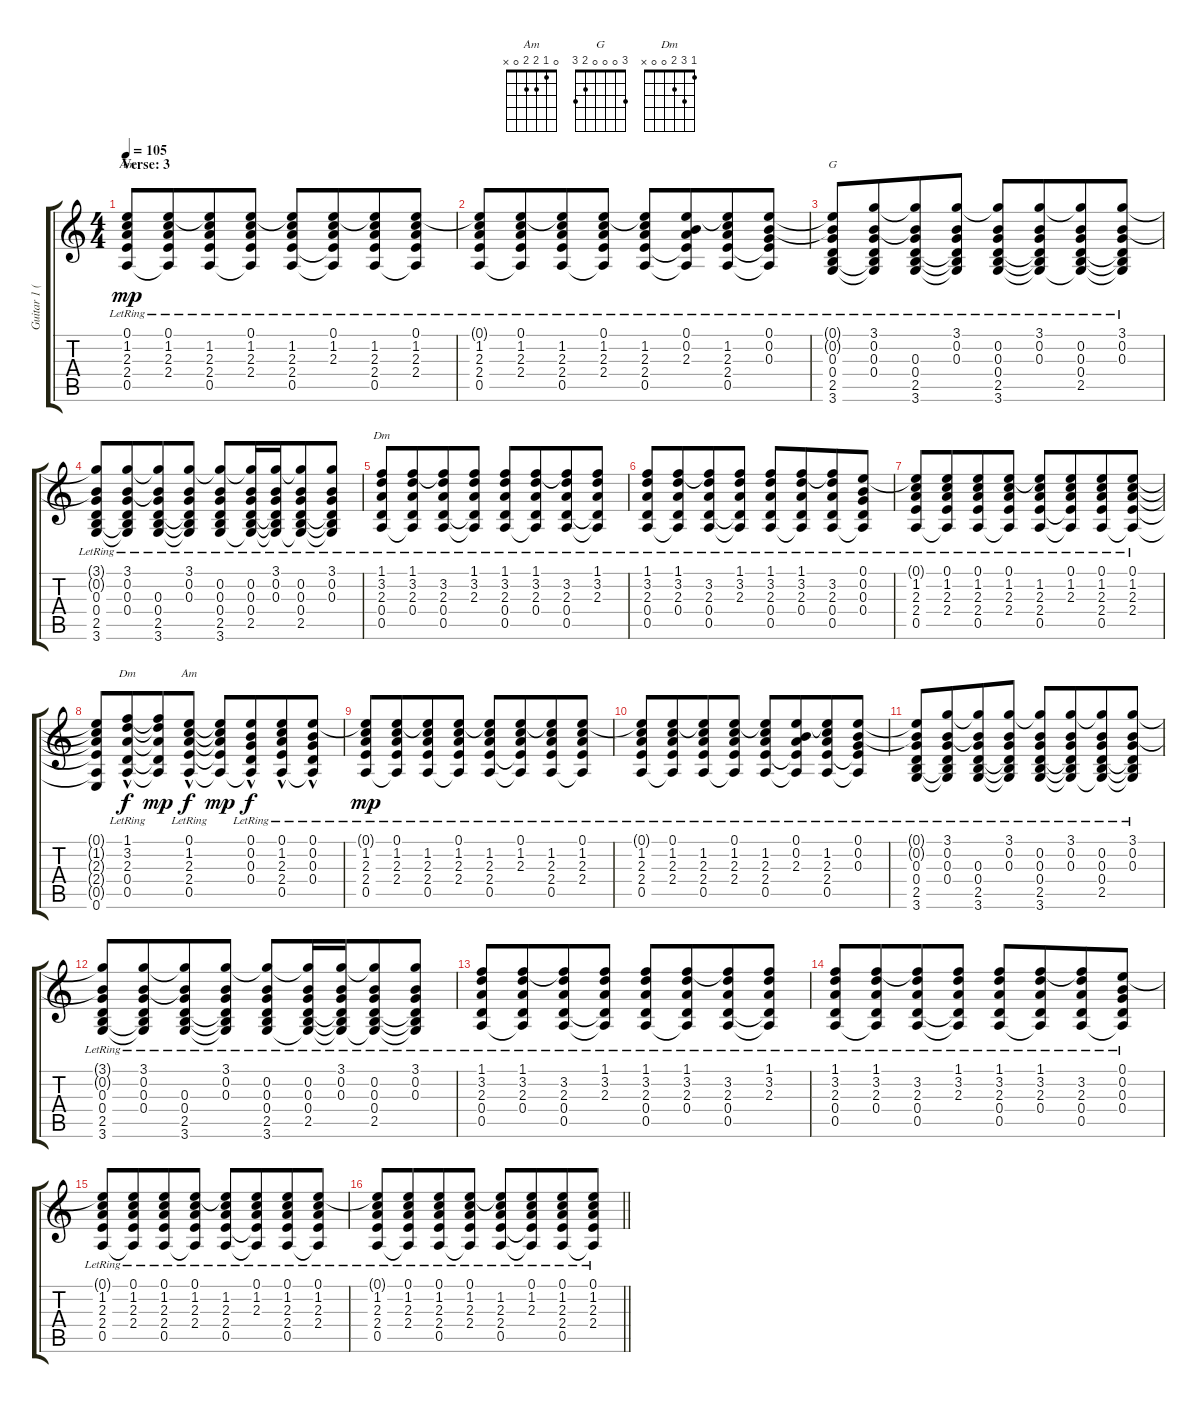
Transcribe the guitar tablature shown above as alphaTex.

\track ("Guitar 1 (Ruythm)" "Guitar 1 (") {instrument acousticguitarsteel}
\staff {score tabs}
\tuning (E4 B3 G3 D3 A2 E2) {hide}
\chord ("Am" x 1 2 2 0 x)
\chord ("G" 3 0 0 0 2 3)
\chord ("Dm" 1 3 2 0 x x)
\chord ("Dm" 1 3 2 0 0 x)
\chord ("Am" 0 1 2 2 0 x)
\ts (4 4)
\section ("" "Verse: 3")
\tempo 105
\clef g2
\ks c
(0.1{t} 1.2{lr} 2.3{lr} 2.4{lr} 0.5{lr}).8{ch "Am" dy mp} (0.1{lr} 1.2{lr} 2.3{lr} 2.4{lr} 0.5{t}).8{beam merge} (0.1{t} 1.2{lr} 2.3{lr} 2.4{lr} 0.5{lr}).8 (0.1{lr} 1.2{lr} 2.3{lr} 2.4{lr} 0.5{t}).8 (0.1{t} 1.2{lr} 2.3{lr} 2.4{lr} 0.5{lr}).8 (0.1{lr} 1.2{lr} 2.3 2.4{t} 0.5{t}).8{beam merge} (0.1{t} 1.2{lr} 2.3{lr} 2.4{lr} 0.5{lr}).8 (0.1{lr} 1.2{lr} 2.3{lr} 2.4{lr} 0.5{t}).8 |
(0.1{t} 1.2{lr} 2.3{lr} 2.4{lr} 0.5{lr}).8 (0.1{lr} 1.2{lr} 2.3{lr} 2.4{lr} 0.5{t}).8{beam merge} (0.1{t} 1.2{lr} 2.3{lr} 2.4{lr} 0.5{lr}).8 (0.1{lr} 1.2{lr} 2.3{lr} 2.4{lr} 0.5{t}).8 (0.1{t} 1.2{lr} 2.3{lr} 2.4{lr} 0.5{lr}).8 (0.1{lr} 0.2{lr} 2.3 2.4{t} 0.5{t}).8{beam merge} (0.1{t} 1.2{lr} 2.3{lr} 2.4{lr} 0.5{lr}).8 (0.1{lr} 0.2{lr} 0.3{lr} 2.4{t} 0.5{t}).8 |
(0.1{t} 0.2{t} 0.3{lr} 0.4{lr} 2.5{lr} 3.6{lr}).8{ch "G"} (3.1{lr} 0.2{lr} 0.3{lr} 0.4 2.5{t} 3.6{t}).8{beam merge} (3.1{t} 0.2{t} 0.3{lr} 0.4{lr} 2.5{lr} 3.6{lr}).8 (3.1{lr} 0.2{lr} 0.3{lr} 0.4{t} 2.5{t} 3.6{t}).8 (3.1{t} 0.2 0.3{lr} 0.4{lr} 2.5{lr} 3.6{lr}).8 (3.1{lr} 0.2{lr} 0.3{lr} 0.4{t} 2.5{t} 3.6{t}).8{beam merge} (3.1{t} 0.2 0.3{lr} 0.4{lr} 2.5 3.6{t}).8 (3.1{lr} 0.2{lr} 0.3{lr} 0.4{t} 2.5{t} 3.6{t}).8 |
(3.1{t} 0.2{t} 0.3{lr} 0.4{lr} 2.5{lr} 3.6{lr}).8 (3.1{lr} 0.2{lr} 0.3{lr} 0.4 2.5{t} 3.6{t}).8{beam merge} (3.1{t} 0.2{t} 0.3{lr} 0.4{lr} 2.5{lr} 3.6{lr}).8 (3.1{lr} 0.2{lr} 0.3{lr} 0.4{t} 2.5{t} 3.6{t}).8 (3.1{t} 0.2 0.3{lr} 0.4{lr} 2.5{lr} 3.6{lr}).8 (3.1{t} 0.2{lr} 0.3{lr} 0.4 2.5 3.6{t}).16 (3.1{lr} 0.2{lr} 0.3{lr} 0.4{t} 2.5{t} 3.6{t}).16{beam merge} (3.1{t} 0.2 0.3{lr} 0.4{lr} 2.5 3.6{t}).8 (3.1{lr} 0.2{lr} 0.3{lr} 0.4{t} 2.5{t} 3.6{t}).8 |
(1.1{lr} 3.2{lr} 2.3{lr} 0.4{lr} 0.5{lr}).8{ch "Dm"} (1.1{lr} 3.2{lr} 2.3{lr} 0.4{lr} 0.5{t}).8{beam merge} (1.1{t} 3.2{lr} 2.3{lr} 0.4{lr} 0.5{lr}).8 (1.1{lr} 3.2{lr} 2.3{lr} 0.4{t} 0.5{t}).8 (1.1{lr} 3.2{lr} 2.3{lr} 0.4{lr} 0.5{lr}).8 (1.1{lr} 3.2{lr} 2.3{lr} 0.4{lr} 0.5{t}).8{beam merge} (1.1{t} 3.2{lr} 2.3{lr} 0.4{lr} 0.5{lr}).8 (1.1{lr} 3.2{lr} 2.3{lr} 0.4{t} 0.5{t}).8 |
(1.1{lr} 3.2{lr} 2.3{lr} 0.4{lr} 0.5{lr}).8 (1.1{lr} 3.2{lr} 2.3{lr} 0.4{lr} 0.5{t}).8{beam merge} (1.1{t} 3.2{lr} 2.3{lr} 0.4{lr} 0.5{lr}).8 (1.1{lr} 3.2{lr} 2.3{lr} 0.4{t} 0.5{t}).8 (1.1{lr} 3.2{lr} 2.3{lr} 0.4{lr} 0.5{lr}).8 (1.1{lr} 3.2{lr} 2.3{lr} 0.4{lr} 0.5{t}).8{beam merge} (1.1{t} 3.2{lr} 2.3{lr} 0.4{lr} 0.5{lr}).8 (0.1{lr} 0.2{lr} 0.3{lr} 0.4{lr} 0.5{t}).8 |
(0.1{t} 1.2{lr} 2.3{lr} 2.4{lr} 0.5{lr}).8 (0.1{lr} 1.2{lr} 2.3{lr} 2.4{lr} 0.5{t}).8{beam merge} (0.1 1.2{lr} 2.3{lr} 2.4{lr} 0.5{lr}).8 (0.1{lr} 1.2{lr} 2.3{lr} 2.4{lr} 0.5{t}).8 (0.1{t} 1.2{lr} 2.3{lr} 2.4{lr} 0.5{lr}).8 (0.1{lr} 1.2{lr} 2.3 2.4{t} 0.5{t}).8{beam merge} (0.1 1.2{lr} 2.3{lr} 2.4{lr} 0.5{lr}).8 (0.1{lr} 1.2{lr} 2.3{lr} 2.4{lr} 0.5{t}).8 |
(0.1{t} 1.2{t} 2.3{t} 2.4{t} 0.5{t} 0.6).8 (1.1{hac lr} 3.2{hac lr} 2.3{hac lr} 0.4{hac lr} 0.5).8{ch "Dm" dy f beam merge} (1.1{t} 3.2{t} 2.3{t} 0.4{t} 0.5{t}).8{dy mp} (0.1{hac lr} 1.2{hac lr} 2.3{hac lr} 2.4{hac lr} 0.5).8{ch "Am" dy f} (0.1{t} 1.2{t} 2.3{t} 2.4{t} 0.5{t}).8{dy mp} (0.1{hac lr} 0.2{hac lr} 0.3{hac lr} 0.4{hac lr} 0.5{t}).8{dy f beam merge} (0.1{hac lr} 1.2{hac lr} 2.3{hac lr} 2.4{hac lr} 0.5{hac lr}).8 (0.1{hac lr} 0.2{hac lr} 0.3{hac lr} 0.4{hac lr} 0.5{t}).8 |
(0.1{t} 1.2{lr} 2.3{lr} 2.4{lr} 0.5{lr}).8{dy mp} (0.1{lr} 1.2{lr} 2.3{lr} 2.4{lr} 0.5{t}).8{beam merge} (0.1{t} 1.2{lr} 2.3{lr} 2.4{lr} 0.5{lr}).8 (0.1{lr} 1.2{lr} 2.3{lr} 2.4{lr} 0.5{t}).8 (0.1{t} 1.2{lr} 2.3{lr} 2.4{lr} 0.5{lr}).8 (0.1{lr} 1.2{lr} 2.3 2.4{t} 0.5{t}).8{beam merge} (0.1{t} 1.2{lr} 2.3{lr} 2.4{lr} 0.5{lr}).8 (0.1{lr} 1.2{lr} 2.3{lr} 2.4{lr} 0.5{t}).8 |
(0.1{t} 1.2{lr} 2.3{lr} 2.4{lr} 0.5{lr}).8 (0.1{lr} 1.2{lr} 2.3{lr} 2.4{lr} 0.5{t}).8{beam merge} (0.1{t} 1.2{lr} 2.3{lr} 2.4{lr} 0.5{lr}).8 (0.1{lr} 1.2{lr} 2.3{lr} 2.4{lr} 0.5{t}).8 (0.1{t} 1.2{lr} 2.3{lr} 2.4{lr} 0.5{lr}).8 (0.1{lr} 0.2{lr} 2.3 2.4{t} 0.5{t}).8{beam merge} (0.1{t} 1.2{lr} 2.3{lr} 2.4{lr} 0.5{lr}).8 (0.1{lr} 0.2{lr} 0.3{lr} 2.4{t} 0.5{t}).8 |
(0.1{t} 0.2{t} 0.3{lr} 0.4{lr} 2.5{lr} 3.6{lr}).8 (3.1{lr} 0.2{lr} 0.3{lr} 0.4 2.5{t} 3.6{t}).8{beam merge} (3.1{t} 0.2{t} 0.3{lr} 0.4{lr} 2.5{lr} 3.6{lr}).8 (3.1{lr} 0.2{lr} 0.3{lr} 0.4{t} 2.5{t} 3.6{t}).8 (3.1{t} 0.2 0.3{lr} 0.4{lr} 2.5{lr} 3.6{lr}).8 (3.1{lr} 0.2{lr} 0.3{lr} 0.4{t} 2.5{t} 3.6{t}).8{beam merge} (3.1{t} 0.2 0.3{lr} 0.4{lr} 2.5 3.6{t}).8 (3.1{lr} 0.2{lr} 0.3{lr} 0.4{t} 2.5{t} 3.6{t}).8 |
(3.1{t} 0.2{t} 0.3{lr} 0.4{lr} 2.5{lr} 3.6{lr}).8 (3.1{lr} 0.2{lr} 0.3{lr} 0.4 2.5{t} 3.6{t}).8{beam merge} (3.1{t} 0.2{t} 0.3{lr} 0.4{lr} 2.5{lr} 3.6{lr}).8 (3.1{lr} 0.2{lr} 0.3{lr} 0.4{t} 2.5{t} 3.6{t}).8 (3.1{t} 0.2 0.3{lr} 0.4{lr} 2.5{lr} 3.6{lr}).8 (3.1{t} 0.2{lr} 0.3{lr} 0.4 2.5 3.6{t}).16 (3.1{lr} 0.2{lr} 0.3{lr} 0.4{t} 2.5{t} 3.6{t}).16{beam merge} (3.1{t} 0.2 0.3{lr} 0.4{lr} 2.5 3.6{t}).8 (3.1{lr} 0.2{lr} 0.3{lr} 0.4{t} 2.5{t} 3.6{t}).8 |
(1.1{lr} 3.2{lr} 2.3{lr} 0.4{lr} 0.5{lr}).8 (1.1{lr} 3.2{lr} 2.3{lr} 0.4{lr} 0.5{t}).8{beam merge} (1.1{t} 3.2{lr} 2.3{lr} 0.4{lr} 0.5{lr}).8 (1.1{lr} 3.2{lr} 2.3{lr} 0.4{t} 0.5{t}).8 (1.1{lr} 3.2{lr} 2.3{lr} 0.4{lr} 0.5{lr}).8 (1.1{lr} 3.2{lr} 2.3{lr} 0.4{lr} 0.5{t}).8{beam merge} (1.1{t} 3.2{lr} 2.3{lr} 0.4{lr} 0.5{lr}).8 (1.1{lr} 3.2{lr} 2.3{lr} 0.4{t} 0.5{t}).8 |
(1.1{lr} 3.2{lr} 2.3{lr} 0.4{lr} 0.5{lr}).8 (1.1{lr} 3.2{lr} 2.3{lr} 0.4{lr} 0.5{t}).8{beam merge} (1.1{t} 3.2{lr} 2.3{lr} 0.4{lr} 0.5{lr}).8 (1.1{lr} 3.2{lr} 2.3{lr} 0.4{t} 0.5{t}).8 (1.1{lr} 3.2{lr} 2.3{lr} 0.4{lr} 0.5{lr}).8 (1.1{lr} 3.2{lr} 2.3{lr} 0.4{lr} 0.5{t}).8{beam merge} (1.1{t} 3.2{lr} 2.3{lr} 0.4{lr} 0.5{lr}).8 (0.1{lr} 0.2{lr} 0.3{lr} 0.4{lr} 0.5{t}).8 |
(0.1{t} 1.2{lr} 2.3{lr} 2.4{lr} 0.5{lr}).8 (0.1{lr} 1.2{lr} 2.3{lr} 2.4{lr} 0.5{t}).8{beam merge} (0.1 1.2{lr} 2.3{lr} 2.4{lr} 0.5{lr}).8 (0.1{lr} 1.2{lr} 2.3{lr} 2.4{lr} 0.5{t}).8 (0.1{t} 1.2{lr} 2.3{lr} 2.4{lr} 0.5{lr}).8 (0.1{lr} 1.2{lr} 2.3 2.4{t} 0.5{t}).8{beam merge} (0.1 1.2{lr} 2.3{lr} 2.4{lr} 0.5{lr}).8 (0.1{lr} 1.2{lr} 2.3{lr} 2.4{lr} 0.5{t}).8 |
\barLineRight lightlight
(0.1{t} 1.2{lr} 2.3{lr} 2.4{lr} 0.5{lr}).8 (0.1{lr} 1.2{lr} 2.3{lr} 2.4{lr} 0.5{t}).8{beam merge} (0.1 1.2{lr} 2.3{lr} 2.4{lr} 0.5{lr}).8 (0.1{lr} 1.2{lr} 2.3{lr} 2.4{lr} 0.5{t}).8 (0.1{t} 1.2{lr} 2.3{lr} 2.4{lr} 0.5{lr}).8 (0.1{lr} 1.2{lr} 2.3 2.4{t} 0.5{t}).8{beam merge} (0.1 1.2{lr} 2.3{lr} 2.4{lr} 0.5{lr}).8 (0.1{lr} 1.2{lr} 2.3{lr} 2.4{lr} 0.5{t}).8
